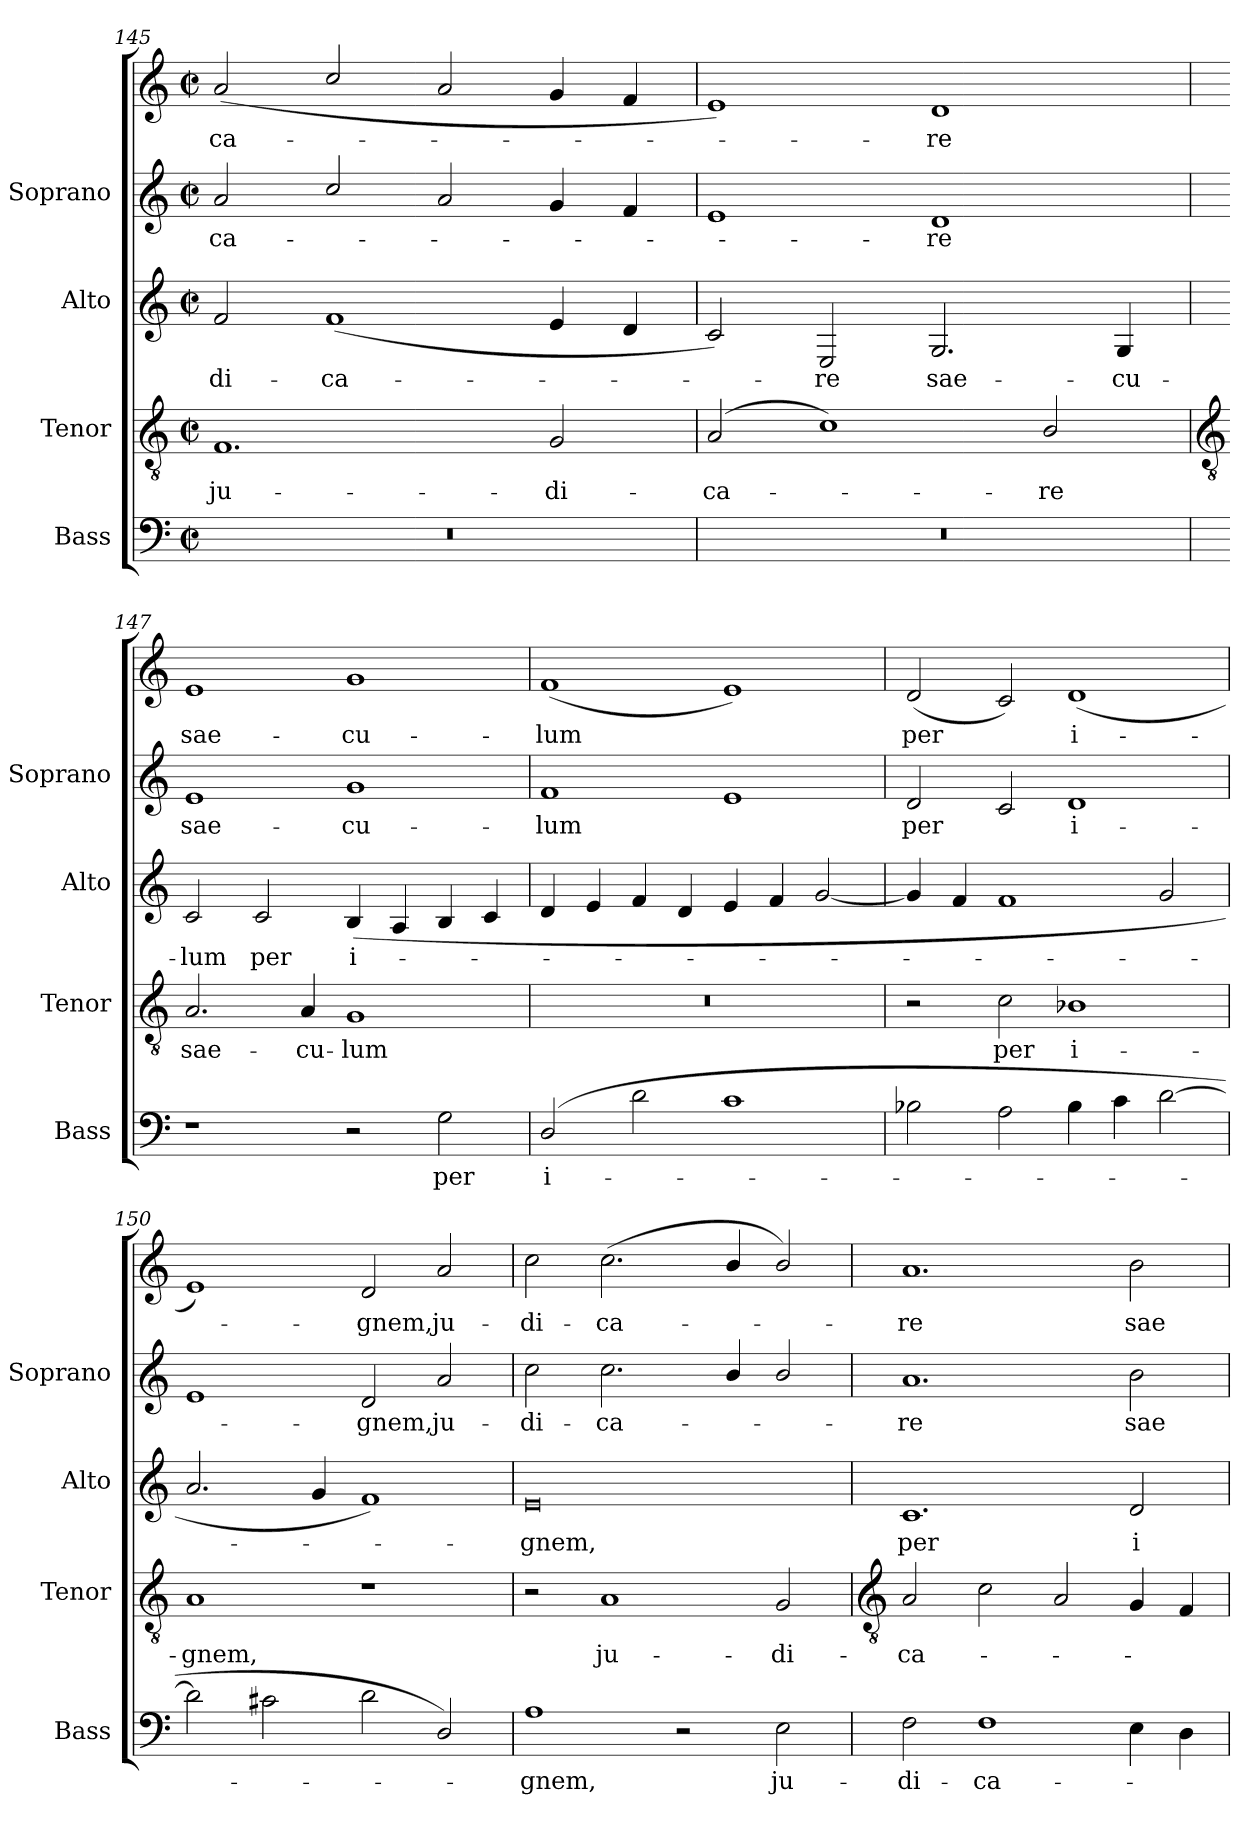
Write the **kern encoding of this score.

**kern	**text	**kern	**text	**kern	**text	**kern	**text	**kern	**text
*part4	*part4	*part3	*part3	*part2	*part2	*part1	*part1	*part1	*part1
*staff5	*staff5	*staff4	*staff4	*staff3	*staff3	*staff2	*staff2	*staff1	*staff1
*I"Bass	*	*I"Tenor	*	*I"Alto	*	*I"Soprano	*	*	*
*I'Bass	*	*I'Tenor	*	*I'Alto	*	*I'Soprano	*	*	*
*clefF4	*	*clefGv2	*	*clefG2	*	*clefG2	*	*clefG2	*
*k[]	*	*k[]	*	*k[]	*	*k[]	*	*k[]	*
*C:	*	*C:	*	*C:	*	*C:	*	*C:	*
*M4/2	*	*M4/2	*	*M4/2	*	*M4/2	*	*M4/2	*
*met(c|)	*	*met(c|)	*	*met(c|)	*	*met(c|)	*	*met(c|)	*
=145	=145	=145	=145	=145	=145	=145	=145	=145	=145
!	!	!	!LO:LY:b	!	!LO:LY:b	!	!LO:LY:b	!	!LO:LY:b
0r	.	1.F	ju-	2f	-di-	2a	-ca-	(<2a	-ca-
!	!	!	!	!	!LO:LY:b	!	!	!	!
.	.	.	.	(<1f	-ca-	2cc/	.	2cc/	.
.	.	.	.	.	.	2a	.	2a	.
!	!	!	!LO:LY:b	!	!	!	!	!	!
.	.	2G	-di-	4e	.	4g	.	4g	.
.	.	.	.	4d	.	4f	.	4f	.
=146	=146	=146	=146	=146	=146	=146	=146	=146	=146
!	!	!	!LO:LY:b	!	!	!	!	!	!
0r	.	(<2A	-ca-	2c)	.	1e	.	1e)	.
!	!	!	!	!	!LO:LY:b	!	!	!	!
.	.	1c)	.	2E	re	.	.	.	.
!	!	!	!	!	!LO:LY:b	!	!LO:LY:b	!	!LO:LY:b
.	.	.	.	2.G	sae-	1d	re	1d	re
!	!	!	!LO:LY:b	!	!	!	!	!	!
.	.	2B/	re	.	.	.	.	.	.
!	!	!	!	!	!LO:LY:b	!	!	!	!
.	.	.	.	4G	-cu-	.	.	.	.
!!LO:LB:g=z
=147	=147	=147	=147	=147	=147	=147	=147	=147	=147
*	*	*clefGv2	*	*	*	*	*	*	*
!	!	!	!LO:LY:b	!	!LO:LY:b	!	!LO:LY:b	!	!LO:LY:b
1r	.	2.A	sae-	2c	-lum	1e	sae-	1e	sae-
!	!	!	!	!	!LO:LY:b	!	!	!	!
.	.	.	.	2c	per	.	.	.	.
!	!	!	!LO:LY:b	!	!	!	!	!	!
.	.	4A	-cu-	.	.	.	.	.	.
!	!	!	!LO:LY:b	!	!LO:LY:b	!	!LO:LY:b	!	!LO:LY:b
2r	.	1G	-lum	(<4B	i-	1g	-cu-	1g	-cu-
.	.	.	.	4A	.	.	.	.	.
!	!LO:LY:b	!	!	!	!	!	!	!	!
2G	per	.	.	4B	.	.	.	.	.
.	.	.	.	4c	.	.	.	.	.
=148	=148	=148	=148	=148	=148	=148	=148	=148	=148
!	!LO:LY:b	!	!	!	!	!	!LO:LY:b	!	!LO:LY:b
(<2D/	i-	0r	.	4d	.	1f	-lum	(<1f	-lum
.	.	.	.	4e	.	.	.	.	.
2d	.	.	.	4f	.	.	.	.	.
.	.	.	.	4d	.	.	.	.	.
1c	.	.	.	4e	.	1e	.	1e)	.
.	.	.	.	4f	.	.	.	.	.
.	.	.	.	[2g	.	.	.	.	.
=149	=149	=149	=149	=149	=149	=149	=149	=149	=149
!	!	!	!	!	!	!	!LO:LY:b	!	!LO:LY:b
2B-X	.	2r	.	4g]	.	2d	per	(<2d	per
.	.	.	.	4f	.	.	.	.	.
!	!	!	!LO:LY:b	!	!	!	!	!	!
2A	.	2c	per	1f	.	2c	.	2c)	.
!	!	!	!LO:LY:b	!	!	!	!LO:LY:b	!	!LO:LY:b
4B-	.	1B-X	i-	.	.	1d	i-	(<1d	i-
4c	.	.	.	.	.	.	.	.	.
[2d	.	.	.	2g	.	.	.	.	.
=150	=150	=150	=150	=150	=150	=150	=150	=150	=150
!	!	!	!LO:LY:b	!	!	!	!	!	!
2d]	.	1A	-gnem,	2.a	.	1e	.	1e)	.
2c#X	.	.	.	.	.	.	.	.	.
.	.	.	.	4g	.	.	.	.	.
!	!	!	!	!	!	!	!LO:LY:b	!	!LO:LY:b
2d	.	1r	.	1f)	.	2d	gnem,	2d	gnem,
!	!	!	!	!	!	!	!LO:LY:b	!	!LO:LY:b
2D/)	.	.	.	.	.	2a	ju-	2a	ju-
=151	=151	=151	=151	=151	=151	=151	=151	=151	=151
!	!LO:LY:b	!	!	!	!LO:LY:b	!	!LO:LY:b	!	!LO:LY:b
1A	gnem,	2r	.	0e	gnem,	2cc	-di-	2cc	-di-
!	!	!	!LO:LY:b	!	!	!	!LO:LY:b	!	!LO:LY:b
.	.	1A	ju-	.	.	2.cc	-ca-	(<2.cc	-ca-
2r	.	.	.	.	.	.	.	.	.
.	.	.	.	.	.	4b/	.	4b/	.
!	!LO:LY:b	!	!LO:LY:b	!	!	!	!	!	!
2E	ju-	2G	-di-	.	.	2b/	.	2b/)	.
!!LO:LB:g=z
=152	=152	=152	=152	=152	=152	=152	=152	=152	=152
*	*	*clefGv2	*	*	*	*	*	*	*
!	!LO:LY:b	!	!LO:LY:b	!	!LO:LY:b	!	!LO:LY:b	!	!LO:LY:b
2F	-di-	2A	-ca-	1.c	per	1.a	re	1.a	re
!	!LO:LY:b	!	!	!	!	!	!	!	!
1F	-ca-	2c	.	.	.	.	.	.	.
.	.	2A	.	.	.	.	.	.	.
!	!	!	!	!	!LO:LY:b	!	!LO:LY:b	!	!LO:LY:b
4E	.	4G	.	2d	i-	2b	sae-	2b	sae-
4D	.	4F	.	.	.	.	.	.	.
=	=	=	=	=	=	=	=	=	=
*-	*-	*-	*-	*-	*-	*-	*-	*-	*-
